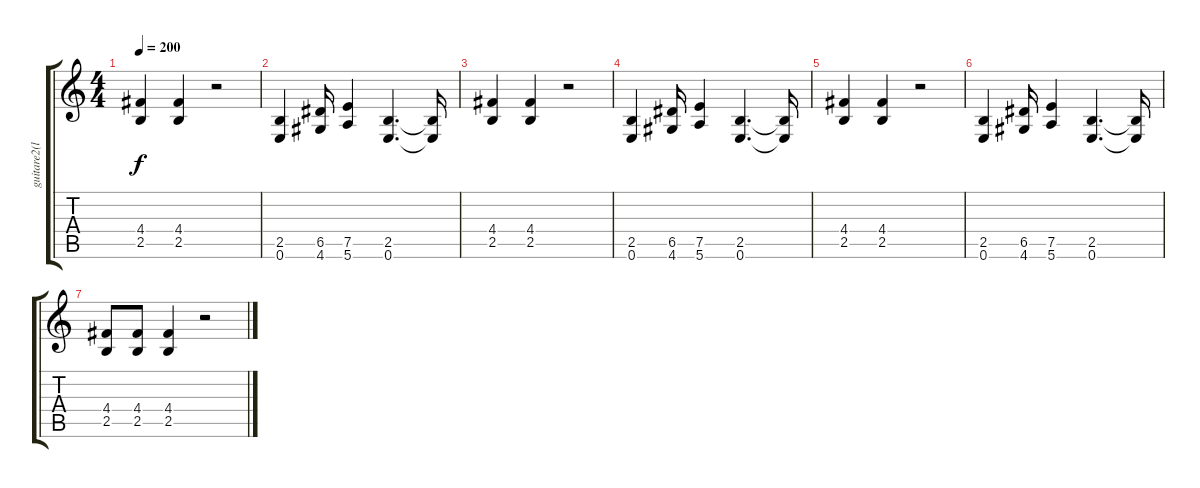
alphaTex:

\track ("guitare2(lars)" "guitare2(l") {instrument distortionguitar}
\staff {score tabs}
\tuning (E4 B3 G3 D3 A2 E2) {hide}
\ts (4 4)
\tempo 200
\clef g2
\ks c
(4.4 2.5).4{dy f} (4.4 2.5).4 r.2 |
(2.5 0.6).4 (6.5 4.6).16 (7.5 5.6).4 (2.5 0.6).4{d} (2.5{t} 0.6{t}).16 |
(4.4 2.5).4 (4.4 2.5).4 r.2 |
(2.5 0.6).4 (6.5 4.6).16 (7.5 5.6).4 (2.5 0.6).4{d} (2.5{t} 0.6{t}).16 |
(4.4 2.5).4 (4.4 2.5).4 r.2 |
(2.5 0.6).4 (6.5 4.6).16 (7.5 5.6).4 (2.5 0.6).4{d} (2.5{t} 0.6{t}).16 |
(4.4 2.5).8 (4.4 2.5).8 (4.4 2.5).4 r.2
